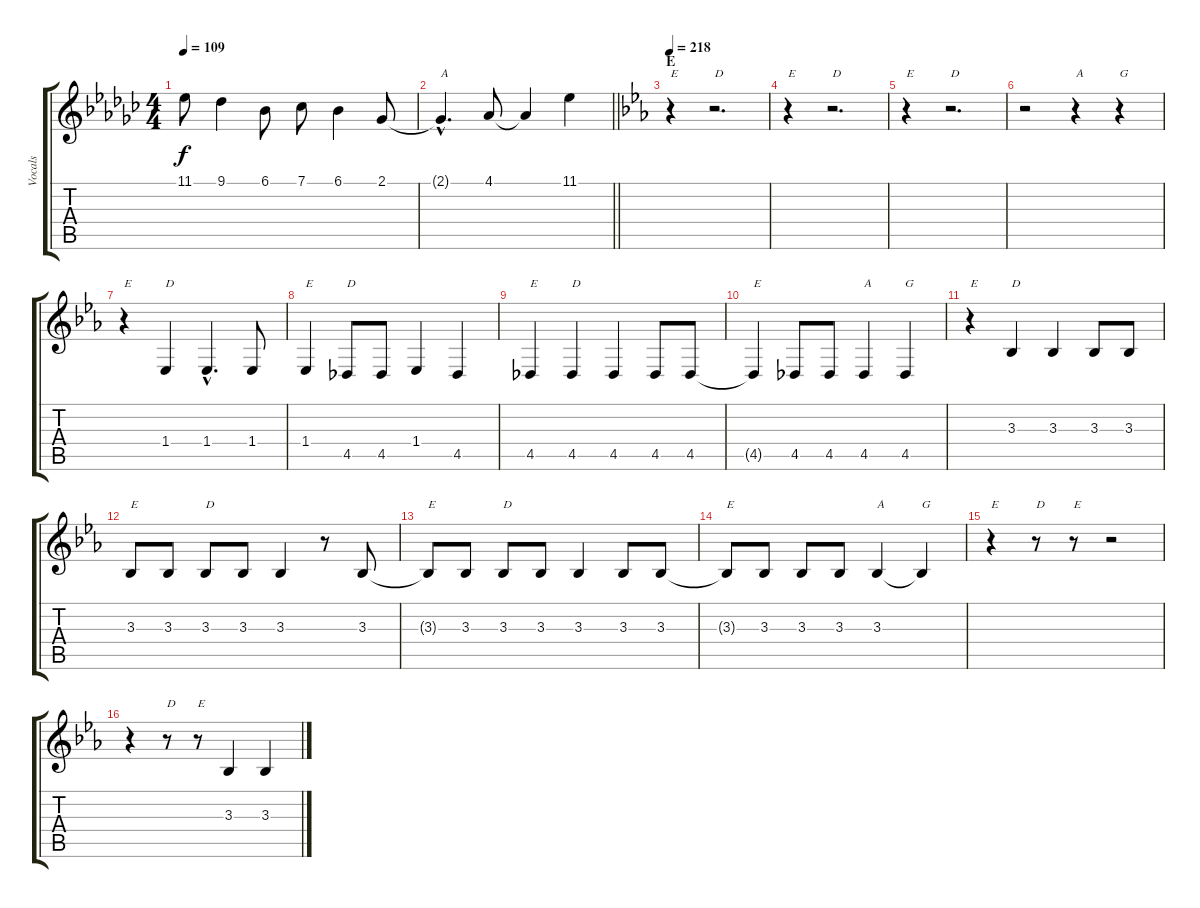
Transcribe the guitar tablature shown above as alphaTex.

\track ("Vocals" "Vocals") {instrument sopranosax}
\staff {score tabs}
\tuning (E4 B3 G3 D3 A2 E2) {hide}
\ts (4 4)
\tempo 109
\clef g2
\ks ebminor
11.1.8{dy f} 9.1.4 6.1.8 7.1.8 6.1.4 2.1.8 |
\barLineRight lightlight
2.1{hac t}.4{d txt "A"} 4.1.8 4.1{t}.4 11.1.4 |
\section ("" "E")
\tempo 218
\ks eb
r.4{txt "E"} r.2{d txt "D"} |
r.4{txt "E"} r.2{d txt "D"} |
r.4{txt "E"} r.2{d txt "D"} |
r.2 r.4{txt "A"} r.4{txt "G"} |
r.4{txt "E"} 1.4.4{txt "D"} 1.4{hac}.4{d} 1.4.8 |
1.4.4{txt "E"} 4.5.8{txt "D"} 4.5.8 1.4.4 4.5.4 |
4.5.4{txt "E"} 4.5.4{txt "D"} 4.5.4 4.5.8 4.5.8 |
4.5{t}.4{txt "E"} 4.5.8 4.5.8 4.5.4{txt "A"} 4.5.4{txt "G"} |
r.4{txt "E"} 3.3.4{txt "D"} 3.3.4 3.3.8 3.3.8 |
3.3.8{txt "E"} 3.3.8 3.3.8{txt "D"} 3.3.8 3.3.4 r.8 3.3.8 |
3.3{t}.8{txt "E"} 3.3.8 3.3.8{txt "D"} 3.3.8 3.3.4 3.3.8 3.3.8 |
3.3{t}.8{txt "E"} 3.3.8 3.3.8 3.3.8 3.3.4{txt "A"} 3.3{t}.4{txt "G"} |
r.4{txt "E"} r.8{txt "D"} r.8{txt "E"} r.2 |
r.4 r.8{txt "D"} r.8{txt "E"} 3.3.4 3.3.4
